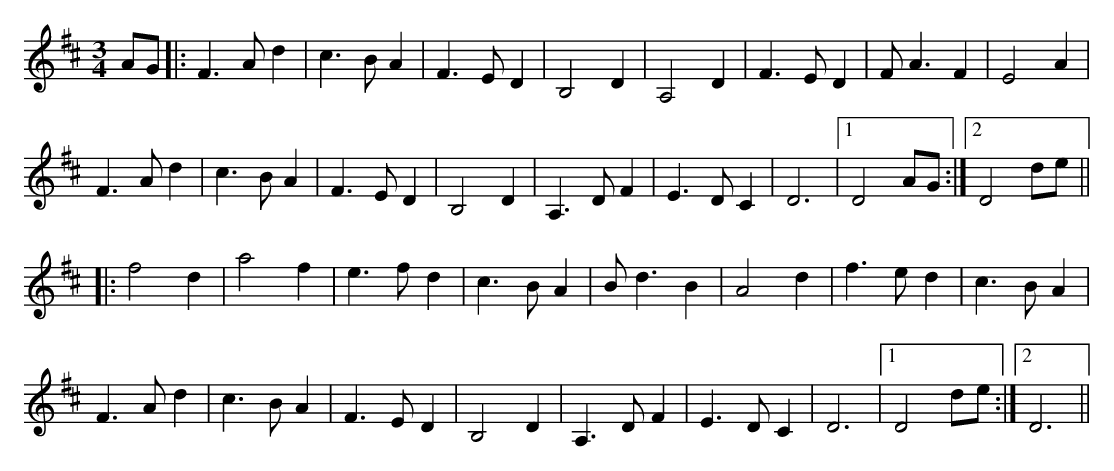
X:1
M:3/4
K:D
AG|:F3 A d2|c3 B A2|F3 E D2|B,4 D2|A,4 D2|F3 E D2|F A3 F2|E4 A2|
F3 A d2|c3 B A2|F3 E D2|B,4 D2|A,3 D F2|E3 D C2|D6|1 D4 AG:|2 D4 de||
|:f4 d2|a4 f2|e3 f d2|c3 B A2|B d3 B2|A4 d2|f3 e d2|c3 B A2|
F3 A d2|c3 B A2|F3 E D2|B,4 D2|A,3 D F2|E3 D C2|D6|1 D4 de:|2 D6||
